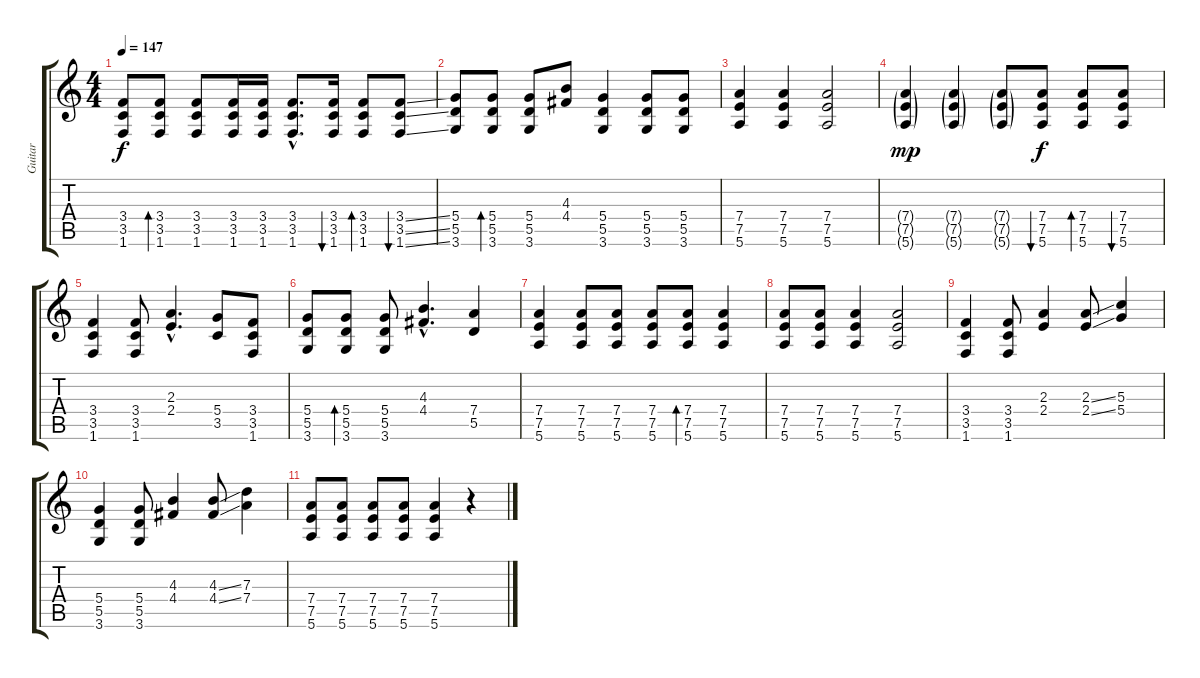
\track ("Guitar" "Guitar") {instrument distortionguitar}
\staff {score tabs}
\tuning (E4 B3 G3 D3 A2 E2) {hide}
\ts (4 4)
\tempo 147
\clef g2
\ks c
(3.4 3.5 1.6).8{dy f} (3.4 3.5 1.6).8{bd 240} (3.4 3.5 1.6).8 (3.4 3.5 1.6).16 (3.4 3.5 1.6).16 (3.4{hac} 3.5{hac} 1.6{hac}).8{d} (3.4 3.5 1.6).16{bu 120} (3.4 3.5 1.6).8{bd 240} (3.4{ss} 3.5{ss} 1.6{ss}).8{bu 240} |
(5.4 5.5 3.6).8 (5.4 5.5 3.6).8{bd 240} (5.4 5.5 3.6).8 (4.3 4.4).8 (5.4 5.5 3.6).4 (5.4 5.5 3.6).8 (5.4 5.5 3.6).8 |
(7.4 7.5 5.6).4 (7.4 7.5 5.6).4 (7.4 7.5 5.6).2 |
(7.4{g} 7.5{g} 5.6{g}).4{dy mp} (7.4{g} 7.5{g} 5.6{g}).4 (7.4{g} 7.5{g} 5.6{g}).8 (7.4 7.5 5.6).8{bu 240 dy f} (7.4 7.5 5.6).8{bd 240} (7.4 7.5 5.6).8{bu 240} |
(3.4 3.5 1.6).4 (3.4 3.5 1.6).8 (2.3{hac} 2.4{hac}).4{d} (5.4 3.5).8 (3.4 3.5 1.6).8 |
(5.4 5.5 3.6).8 (5.4 5.5 3.6).8{bd 240} (5.4 5.5 3.6).8 (4.3{hac} 4.4{hac}).4{d} (7.4 5.5).4 |
(7.4 7.5 5.6).4 (7.4 7.5 5.6).8 (7.4 7.5 5.6).8 (7.4 7.5 5.6).8 (7.4 7.5 5.6).8{bd 240} (7.4 7.5 5.6).4 |
(7.4 7.5 5.6).8 (7.4 7.5 5.6).8 (7.4 7.5 5.6).4 (7.4 7.5 5.6).2 |
(3.4 3.5 1.6).4 (3.4 3.5 1.6).8 (2.3 2.4).4 (2.3{ss} 2.4{ss}).8 (5.3 5.4).4 |
(5.4 5.5 3.6).4 (5.4 5.5 3.6).8 (4.3 4.4).4 (4.3{ss} 4.4{ss}).8 (7.3 7.4).4 |
(7.4 7.5 5.6).8 (7.4 7.5 5.6).8 (7.4 7.5 5.6).8 (7.4 7.5 5.6).8 (7.4 7.5 5.6).4 r.4
